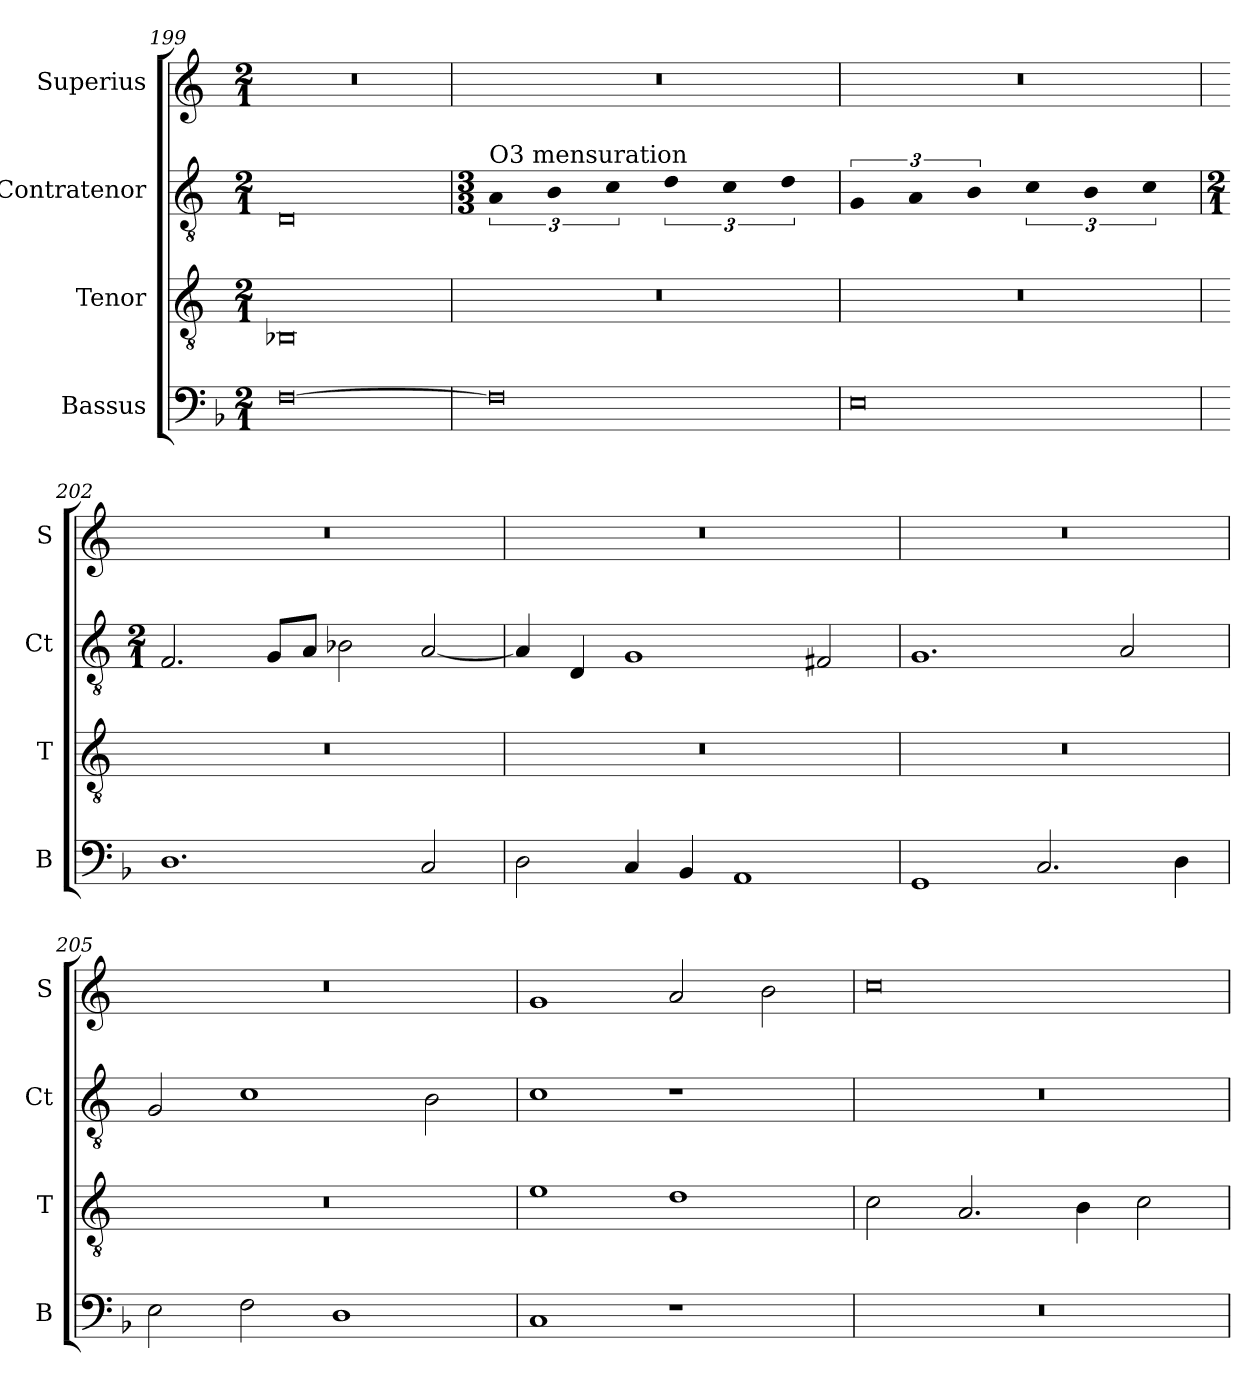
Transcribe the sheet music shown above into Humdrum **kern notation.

**kern	**kern	**kern	**kern
*part4	*part3	*part2	*part1
*staff4	*staff3	*staff2	*staff1
*I"Bassus	*I"Tenor	*I"Contratenor	*I"Superius
*I'B	*I'T	*I'Ct	*I'S
*clefF4	*clefGv2	*clefGv2	*clefG2
*k[b-]	*k[]	*k[]	*k[]
*M2/1	*M2/1	*M2/1	*M2/1
=199	=199	=199	=199
[0F	0BB-X	0D	0r
=200	=200	=200	=200
*	*	*M3/3	*
!	!	!LO:TX:a:t=O3 mensuration	!
!	!	!LO:N:vis=2	!
0F]	0r	3A/	0r
!	!	!LO:N:vis=2	!
.	.	3B\	.
!	!	!LO:N:vis=2	!
.	.	3c\	.
!	!	!LO:N:vis=2	!
.	.	3d\	.
!	!	!LO:N:vis=2	!
.	.	3c\	.
!	!	!LO:N:vis=2	!
.	.	3d\	.
=201	=201	=201	=201
!	!	!LO:N:vis=2	!
0E	0r	3G/	0r
!	!	!LO:N:vis=2	!
.	.	3A/	.
!	!	!LO:N:vis=2	!
.	.	3B\	.
!	!	!LO:N:vis=2	!
.	.	3c\	.
!	!	!LO:N:vis=2	!
.	.	3B\	.
!	!	!LO:N:vis=2	!
.	.	3c\	.
=202	=202	=202	=202
*	*	*M2/1	*
1.D	0r	2.F/	0r
.	.	8G/L	.
.	.	8A/J	.
.	.	2B-X\	.
2C/	.	[2A/	.
=203	=203	=203	=203
2D\	0r	4A/]	0r
.	.	4D/	.
4C/	.	1G	.
4BB-/	.	.	.
1AA	.	.	.
.	.	2F#X/	.
=204	=204	=204	=204
1GG	0r	1.G	0r
2.C/	.	.	.
.	.	2A/	.
4D\	.	.	.
=205	=205	=205	=205
2E\	0r	2G/	0r
2F\	.	1c	.
1D	.	.	.
.	.	2B\	.
=206	=206	=206	=206
1C	1e	1c	1g
1r	1d	1r	2a/
.	.	.	2b\
=207	=207	=207	=207
0r	2c\	0r	0cc
.	2.A/	.	.
.	4B\	.	.
.	2c\	.	.
=	=	=	=
*-	*-	*-	*-
